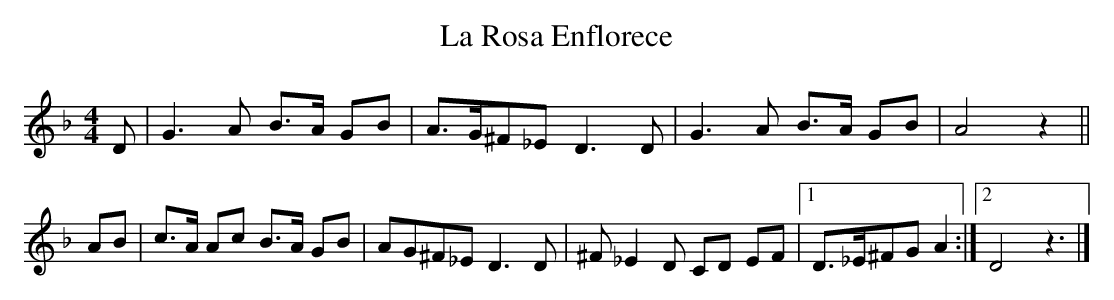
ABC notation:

X:1
T:La Rosa Enflorece
M:4/4
L:1/8
K:Dm
D|G3A B>A GB|A>G^F_E D3 D|G3A B>A GB|A4z2||
AB|c>A Ac B>A GB|AG^F_E D3D|^F _E2 D CD EF| [1D>_E^FG A2:| [2D4z3|]
